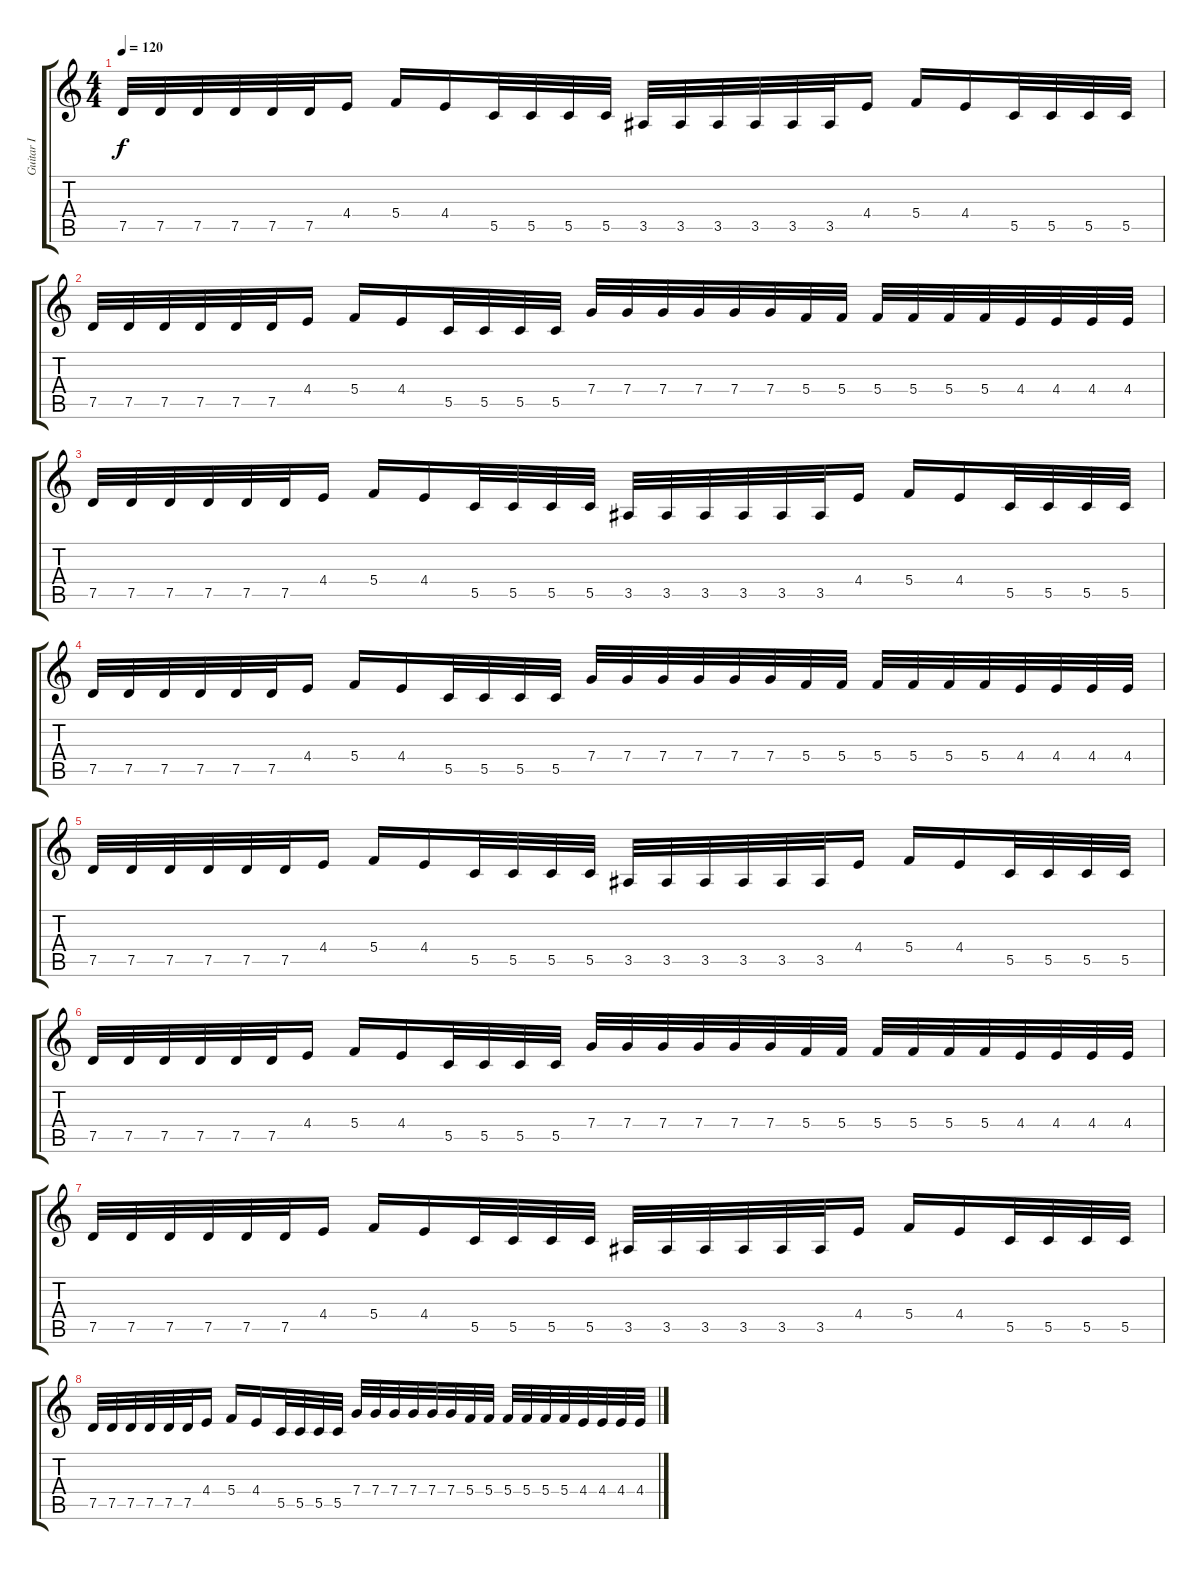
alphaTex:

\track ("Guitar I" "Guitar I") {instrument distortionguitar}
\staff {score tabs}
\tuning (D4 A3 F3 C3 G2 D2) {hide}
\ts (4 4)
\tempo 120
\clef g2
\ks c
7.5.32{dy f} 7.5.32 7.5.32 7.5.32 7.5.32 7.5.32 4.4.16 5.4.16 4.4.16 5.5.32 5.5.32 5.5.32 5.5.32 3.5.32 3.5.32 3.5.32 3.5.32 3.5.32 3.5.32 4.4.16 5.4.16 4.4.16 5.5.32 5.5.32 5.5.32 5.5.32 |
7.5.32 7.5.32 7.5.32 7.5.32 7.5.32 7.5.32 4.4.16 5.4.16 4.4.16 5.5.32 5.5.32 5.5.32 5.5.32 7.4.32 7.4.32 7.4.32 7.4.32 7.4.32 7.4.32 5.4.32 5.4.32 5.4.32 5.4.32 5.4.32 5.4.32 4.4.32 4.4.32 4.4.32 4.4.32 |
7.5.32 7.5.32 7.5.32 7.5.32 7.5.32 7.5.32 4.4.16 5.4.16 4.4.16 5.5.32 5.5.32 5.5.32 5.5.32 3.5.32 3.5.32 3.5.32 3.5.32 3.5.32 3.5.32 4.4.16 5.4.16 4.4.16 5.5.32 5.5.32 5.5.32 5.5.32 |
7.5.32 7.5.32 7.5.32 7.5.32 7.5.32 7.5.32 4.4.16 5.4.16 4.4.16 5.5.32 5.5.32 5.5.32 5.5.32 7.4.32 7.4.32 7.4.32 7.4.32 7.4.32 7.4.32 5.4.32 5.4.32 5.4.32 5.4.32 5.4.32 5.4.32 4.4.32 4.4.32 4.4.32 4.4.32 |
7.5.32 7.5.32 7.5.32 7.5.32 7.5.32 7.5.32 4.4.16 5.4.16 4.4.16 5.5.32 5.5.32 5.5.32 5.5.32 3.5.32 3.5.32 3.5.32 3.5.32 3.5.32 3.5.32 4.4.16 5.4.16 4.4.16 5.5.32 5.5.32 5.5.32 5.5.32 |
7.5.32 7.5.32 7.5.32 7.5.32 7.5.32 7.5.32 4.4.16 5.4.16 4.4.16 5.5.32 5.5.32 5.5.32 5.5.32 7.4.32 7.4.32 7.4.32 7.4.32 7.4.32 7.4.32 5.4.32 5.4.32 5.4.32 5.4.32 5.4.32 5.4.32 4.4.32 4.4.32 4.4.32 4.4.32 |
7.5.32 7.5.32 7.5.32 7.5.32 7.5.32 7.5.32 4.4.16 5.4.16 4.4.16 5.5.32 5.5.32 5.5.32 5.5.32 3.5.32 3.5.32 3.5.32 3.5.32 3.5.32 3.5.32 4.4.16 5.4.16 4.4.16 5.5.32 5.5.32 5.5.32 5.5.32 |
7.5.32 7.5.32 7.5.32 7.5.32 7.5.32 7.5.32 4.4.16 5.4.16 4.4.16 5.5.32 5.5.32 5.5.32 5.5.32 7.4.32 7.4.32 7.4.32 7.4.32 7.4.32 7.4.32 5.4.32 5.4.32 5.4.32 5.4.32 5.4.32 5.4.32 4.4.32 4.4.32 4.4.32 4.4.32
